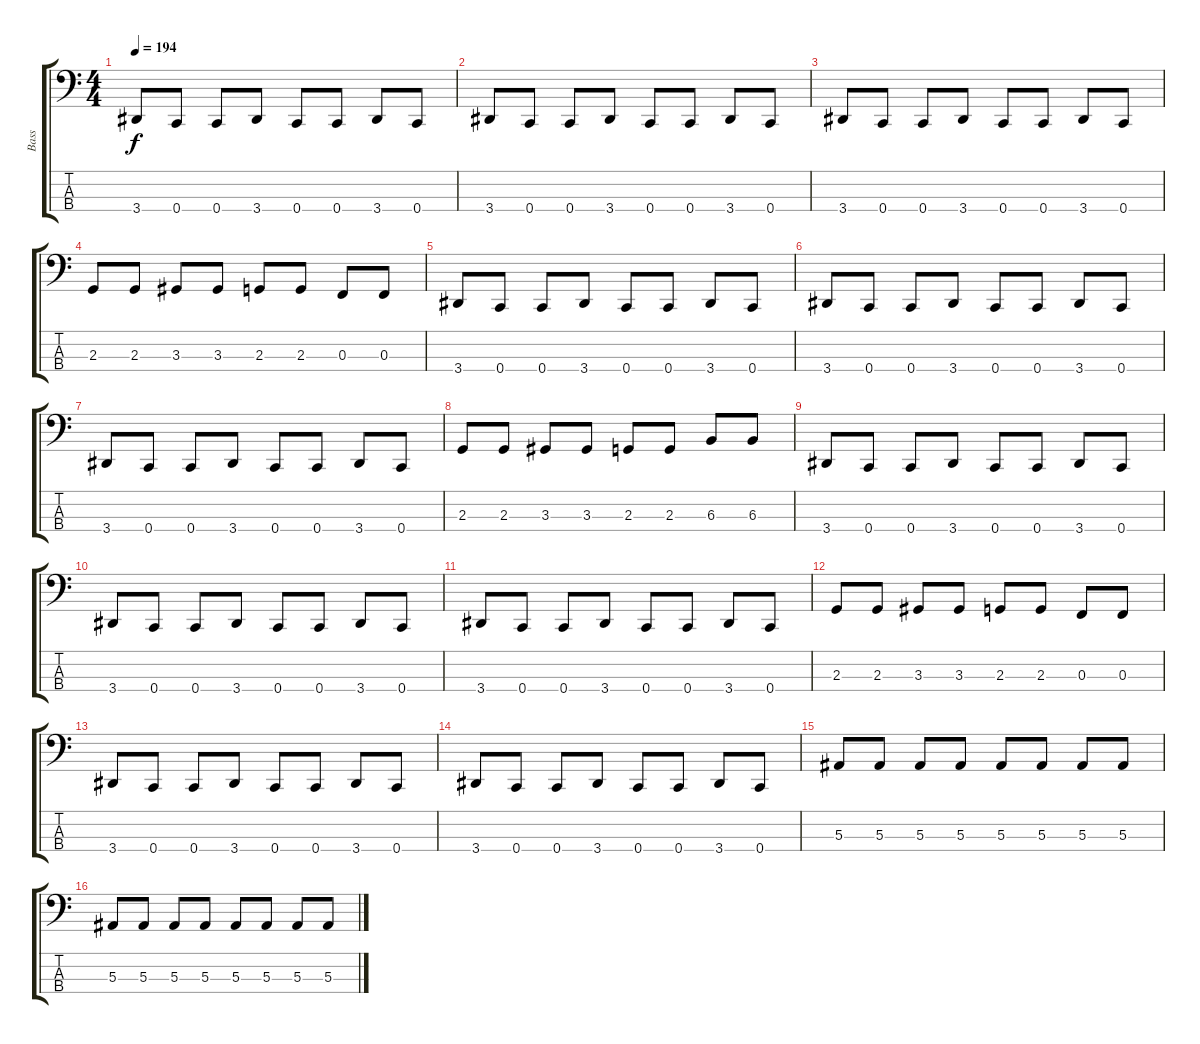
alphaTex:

\track ("Bass" "Bass") {instrument electricbassfinger}
\staff {score tabs}
\tuning (Eb2 Bb1 F1 C1) {hide}
\ts (4 4)
\tempo 194
\clef f4
\ks c
3.4.8{dy f} 0.4.8 0.4.8 3.4.8 0.4.8 0.4.8 3.4.8 0.4.8 |
3.4.8 0.4.8 0.4.8 3.4.8 0.4.8 0.4.8 3.4.8 0.4.8 |
3.4.8 0.4.8 0.4.8 3.4.8 0.4.8 0.4.8 3.4.8 0.4.8 |
2.3.8 2.3.8 3.3.8 3.3.8 2.3.8 2.3.8 0.3.8 0.3.8 |
3.4.8 0.4.8 0.4.8 3.4.8 0.4.8 0.4.8 3.4.8 0.4.8 |
3.4.8 0.4.8 0.4.8 3.4.8 0.4.8 0.4.8 3.4.8 0.4.8 |
3.4.8 0.4.8 0.4.8 3.4.8 0.4.8 0.4.8 3.4.8 0.4.8 |
2.3.8 2.3.8 3.3.8 3.3.8 2.3.8 2.3.8 6.3.8 6.3.8 |
3.4.8 0.4.8 0.4.8 3.4.8 0.4.8 0.4.8 3.4.8 0.4.8 |
3.4.8 0.4.8 0.4.8 3.4.8 0.4.8 0.4.8 3.4.8 0.4.8 |
3.4.8 0.4.8 0.4.8 3.4.8 0.4.8 0.4.8 3.4.8 0.4.8 |
2.3.8 2.3.8 3.3.8 3.3.8 2.3.8 2.3.8 0.3.8 0.3.8 |
3.4.8 0.4.8 0.4.8 3.4.8 0.4.8 0.4.8 3.4.8 0.4.8 |
3.4.8 0.4.8 0.4.8 3.4.8 0.4.8 0.4.8 3.4.8 0.4.8 |
5.3.8 5.3.8 5.3.8 5.3.8 5.3.8 5.3.8 5.3.8 5.3.8 |
5.3.8 5.3.8 5.3.8 5.3.8 5.3.8 5.3.8 5.3.8 5.3.8
